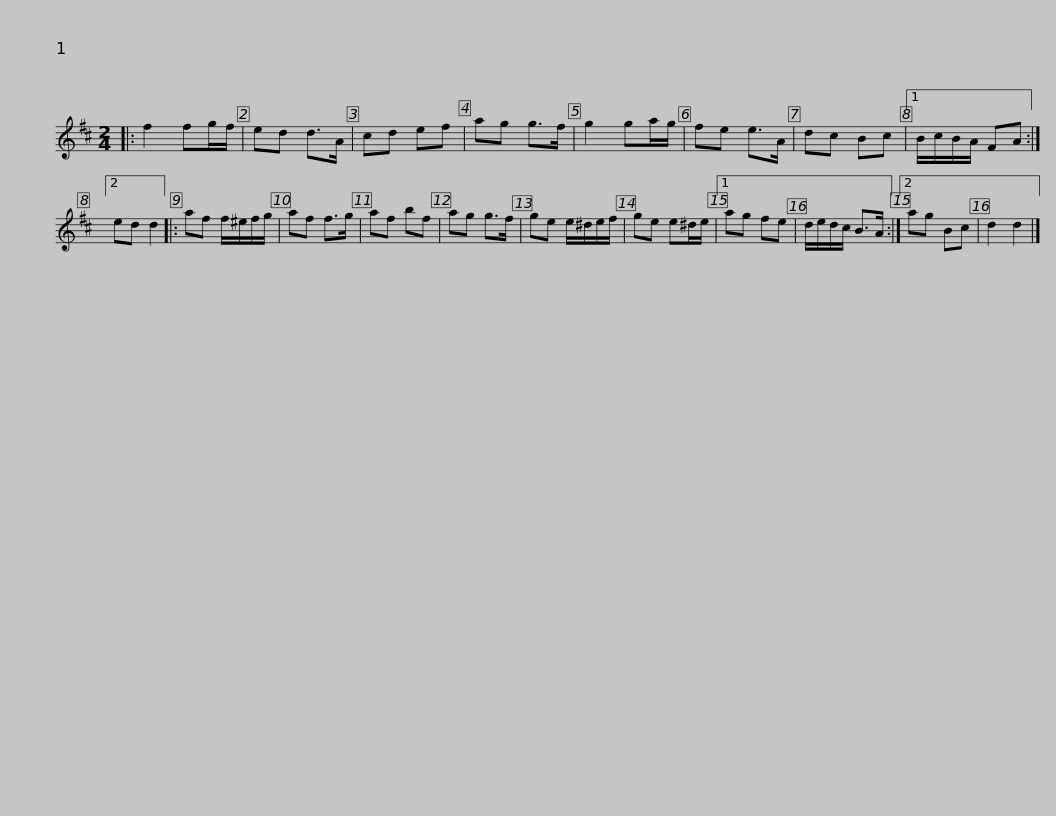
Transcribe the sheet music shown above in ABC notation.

X:1
L:1/8
M:2/4
I:linebreak $
K:D
V:1 treble
V:1
|: f2 fg/f/ | ed d>A | cd ef | ag g>f | g2 ga/g/ | %5
 fe e>A | dc Bc |1 B/c/B/A/ FA :|2 ed d2 |:$ af f/^e/f/g/ | %10
 af f>g | af bf | ag g>f | ge e/^d/e/f/ | ge e^d/e/ |1 %15
 ag fe | d/e/d/c/ B>A :|2$ ag Bc | d2 d2 |] %19
